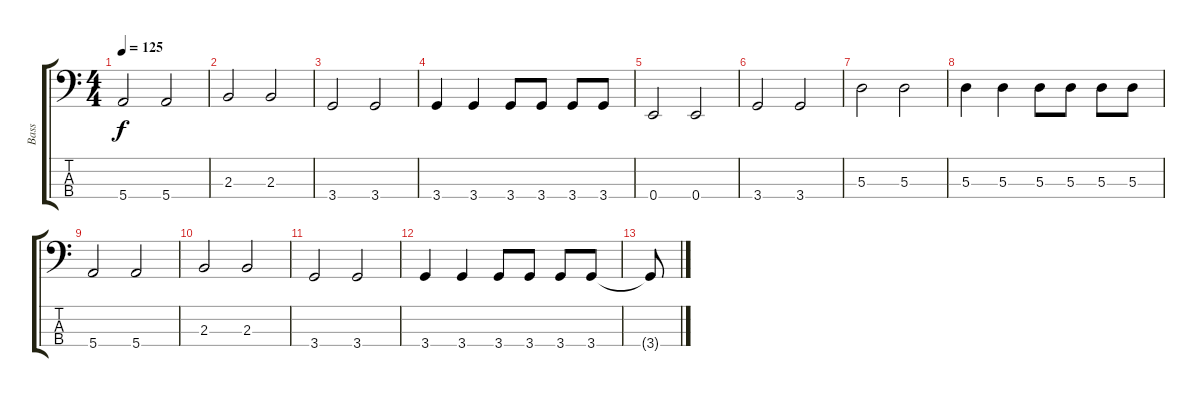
\track ("Bass" "Bass") {instrument electricbassfinger}
\staff {score tabs}
\tuning (G2 D2 A1 E1) {hide}
\ts (4 4)
\tempo 125
\clef f4
\ks c
5.4.2{dy f} 5.4.2 |
2.3.2 2.3.2 |
3.4.2 3.4.2 |
3.4.4 3.4.4 3.4.8 3.4.8 3.4.8 3.4.8 |
0.4.2 0.4.2 |
3.4.2 3.4.2 |
5.3.2 5.3.2 |
5.3.4 5.3.4 5.3.8 5.3.8 5.3.8 5.3.8 |
5.4.2 5.4.2 |
2.3.2 2.3.2 |
3.4.2 3.4.2 |
3.4.4 3.4.4 3.4.8 3.4.8 3.4.8 3.4.8 |
3.4{t}.8
